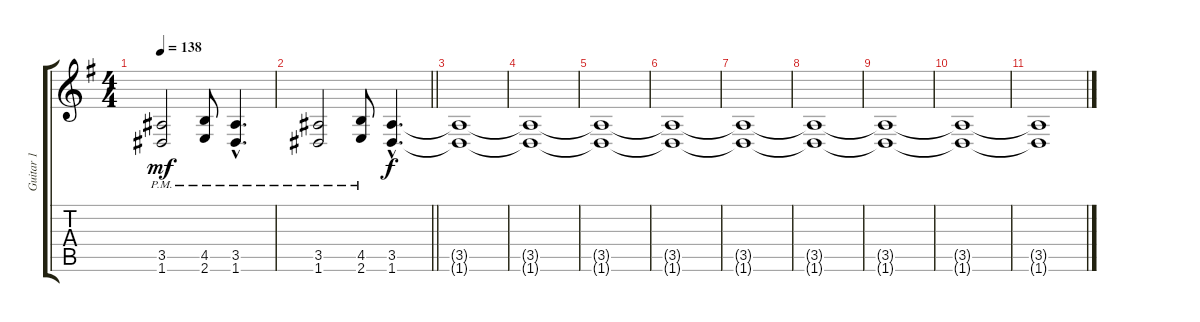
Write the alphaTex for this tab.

\track ("Guitar 1" "Guitar 1") {instrument distortionguitar}
\staff {score tabs}
\tuning (D4 A3 F3 C3 G2 D2) {hide}
\ts (4 4)
\tempo 138
\clef g2
\ks eminor
(3.5{pm} 1.6).2{dy mf} (4.5{pm} 2.6).8 (3.5{hac pm} 1.6{hac}).4{d} |
\barLineRight lightlight
(3.5{pm} 1.6).2 (4.5{pm} 2.6).8 (3.5{hac} 1.6{hac}).4{d dy f} |
(3.5{t} 1.6{t}).1 |
(3.5{t} 1.6{t}).1 |
(3.5{t} 1.6{t}).1 |
(3.5{t} 1.6{t}).1 |
(3.5{t} 1.6{t}).1 |
(3.5{t} 1.6{t}).1 |
(3.5{t} 1.6{t}).1 |
(3.5{t} 1.6{t}).1 |
(3.5{t} 1.6{t}).1
